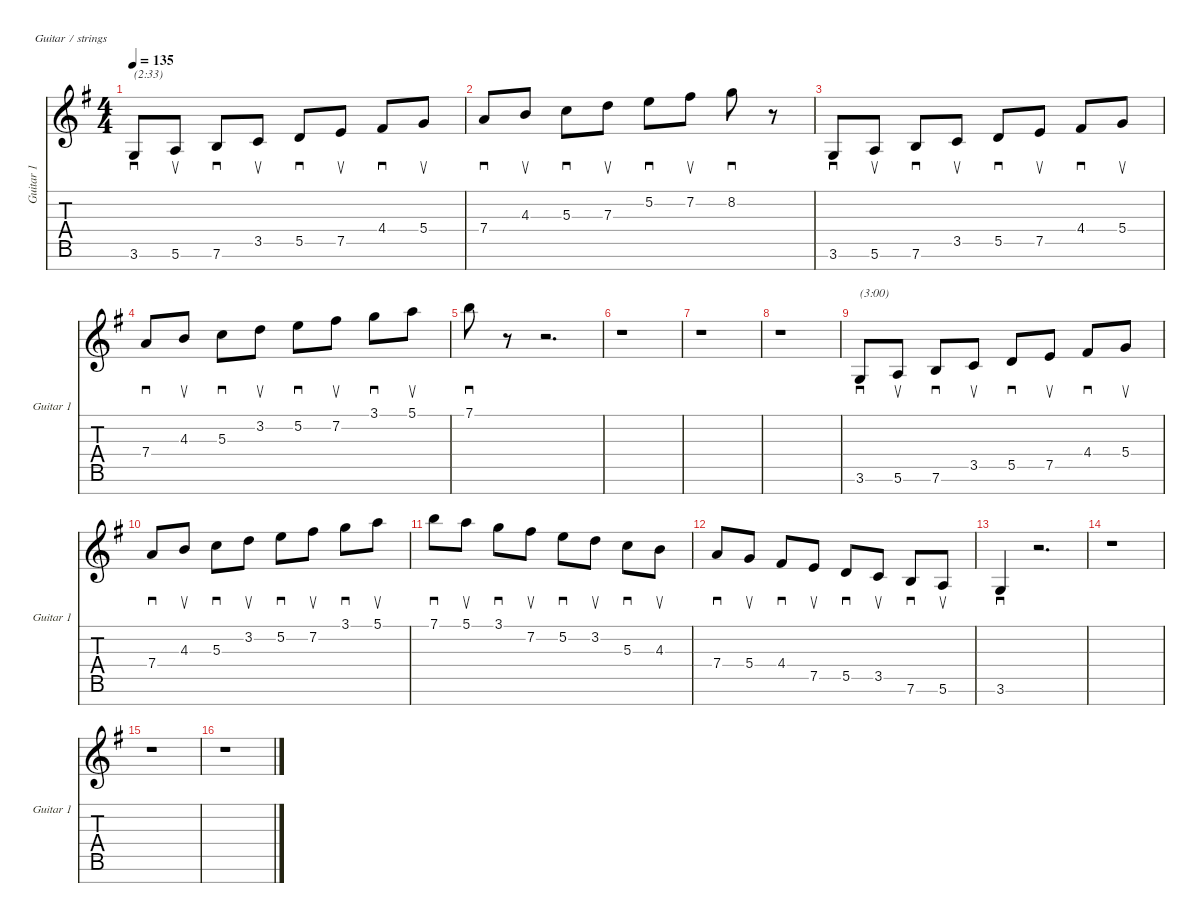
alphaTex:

\defaultSystemsLayout 4
\hideDynamics
\bracketExtendMode nobrackets
\singleTrackTrackNamePolicy allsystems
\multiTrackTrackNamePolicy allsystems
\firstSystemTrackNameMode fullname
\otherSystemsTrackNameMode fullname
\otherSystemsTrackNameOrientation horizontal
\track ("Guitar 1" "od.guit.") {defaultSystemsLayout 2 instrument overdrivenguitar}
\staff {score tabs}
\tuning (E4 B3 G3 D3 A2 E2 B1)
\ts (4 4)
\tempo 135
\clef g2
\scale
1.03916
\ks g
3.6{acc forcenatural}.8{sd txt "(2:33)" dy mf beam Up} 5.6{acc forcenatural}.8{su beam Up} 7.6{acc forcenatural}.8{sd beam Up} 3.5{acc forcenatural}.8{su beam Up} 5.5{acc forcenatural}.8{sd beam Up} 7.5{acc forcenatural}.8{su beam Up} 4.4{acc #}.8{sd beam Up} 5.4{acc forcenatural}.8{su beam Up} |
\scale
0.960836 7.4{acc forcenatural}.8{sd beam Up} 4.3{acc forcenatural}.8{su beam Up} 5.3{acc forcenatural}.8{sd beam Down} 7.3{acc forcenatural}.8{su beam Down} 5.2{acc forcenatural}.8{sd beam Down} 7.2{acc #}.8{su beam Down} 8.2{acc forcenatural}.8{sd beam Down} r.8{beam Down} |
\scale
1.03916 3.6{acc forcenatural}.8{sd beam Up} 5.6{acc forcenatural}.8{su beam Up} 7.6{acc forcenatural}.8{sd beam Up} 3.5{acc forcenatural}.8{su beam Up} 5.5{acc forcenatural}.8{sd beam Up} 7.5{acc forcenatural}.8{su beam Up} 4.4{acc #}.8{sd beam Up} 5.4{acc forcenatural}.8{su beam Up} |
\scale
0.960836 7.4{acc forcenatural}.8{sd beam Up} 4.3{acc forcenatural}.8{su beam Up} 5.3{acc forcenatural}.8{sd beam Down} 3.2{acc forcenatural}.8{su beam Down} 5.2{acc forcenatural}.8{sd beam Down} 7.2{acc #}.8{su beam Down} 3.1{acc forcenatural}.8{sd beam Down} 5.1{acc forcenatural}.8{su beam Down} |
\scale
1.03916 7.1{acc forcenatural}.8{sd beam Down} r.8{beam Down} r.2{d beam Down} |
\scale
0.960836 r.1{beam Down} |
\scale
1.03916 r.1{beam Down} |
\scale
0.960836 r.1{beam Down} |
\scale
1.03916 3.6{acc forcenatural}.8{sd txt "(3:00)" beam Up} 5.6{acc forcenatural}.8{su beam Up} 7.6{acc forcenatural}.8{sd beam Up} 3.5{acc forcenatural}.8{su beam Up} 5.5{acc forcenatural}.8{sd beam Up} 7.5{acc forcenatural}.8{su beam Up} 4.4{acc #}.8{sd beam Up} 5.4{acc forcenatural}.8{su beam Up} |
\scale
0.960836 7.4{acc forcenatural}.8{sd beam Up} 4.3{acc forcenatural}.8{su beam Up} 5.3{acc forcenatural}.8{sd beam Down} 3.2{acc forcenatural}.8{su beam Down} 5.2{acc forcenatural}.8{sd beam Down} 7.2{acc #}.8{su beam Down} 3.1{acc forcenatural}.8{sd beam Down} 5.1{acc forcenatural}.8{su beam Down} |
\scale
1.03916 7.1{acc forcenatural}.8{sd beam Down} 5.1{acc forcenatural}.8{su beam Down} 3.1{acc forcenatural}.8{sd beam Down} 7.2{acc #}.8{su beam Down} 5.2{acc forcenatural}.8{sd beam Down} 3.2{acc forcenatural}.8{su beam Down} 5.3{acc forcenatural}.8{sd beam Down} 4.3{acc forcenatural}.8{su beam Down} |
\scale
0.960836 7.4{acc forcenatural}.8{sd beam Up} 5.4{acc forcenatural}.8{su beam Up} 4.4{acc #}.8{sd beam Up} 7.5{acc forcenatural}.8{su beam Up} 5.5{acc forcenatural}.8{sd beam Up} 3.5{acc forcenatural}.8{su beam Up} 7.6{acc forcenatural}.8{sd beam Up} 5.6{acc forcenatural}.8{su beam Up} |
\scale
1.03916 3.6{acc forcenatural}.4{sd beam Up} r.2{d beam Up} |
\scale
0.960836 r.1{beam Down} |
\scale
1.03916 r.1{beam Down} |
\scale
0.960836 r.1{beam Down}
